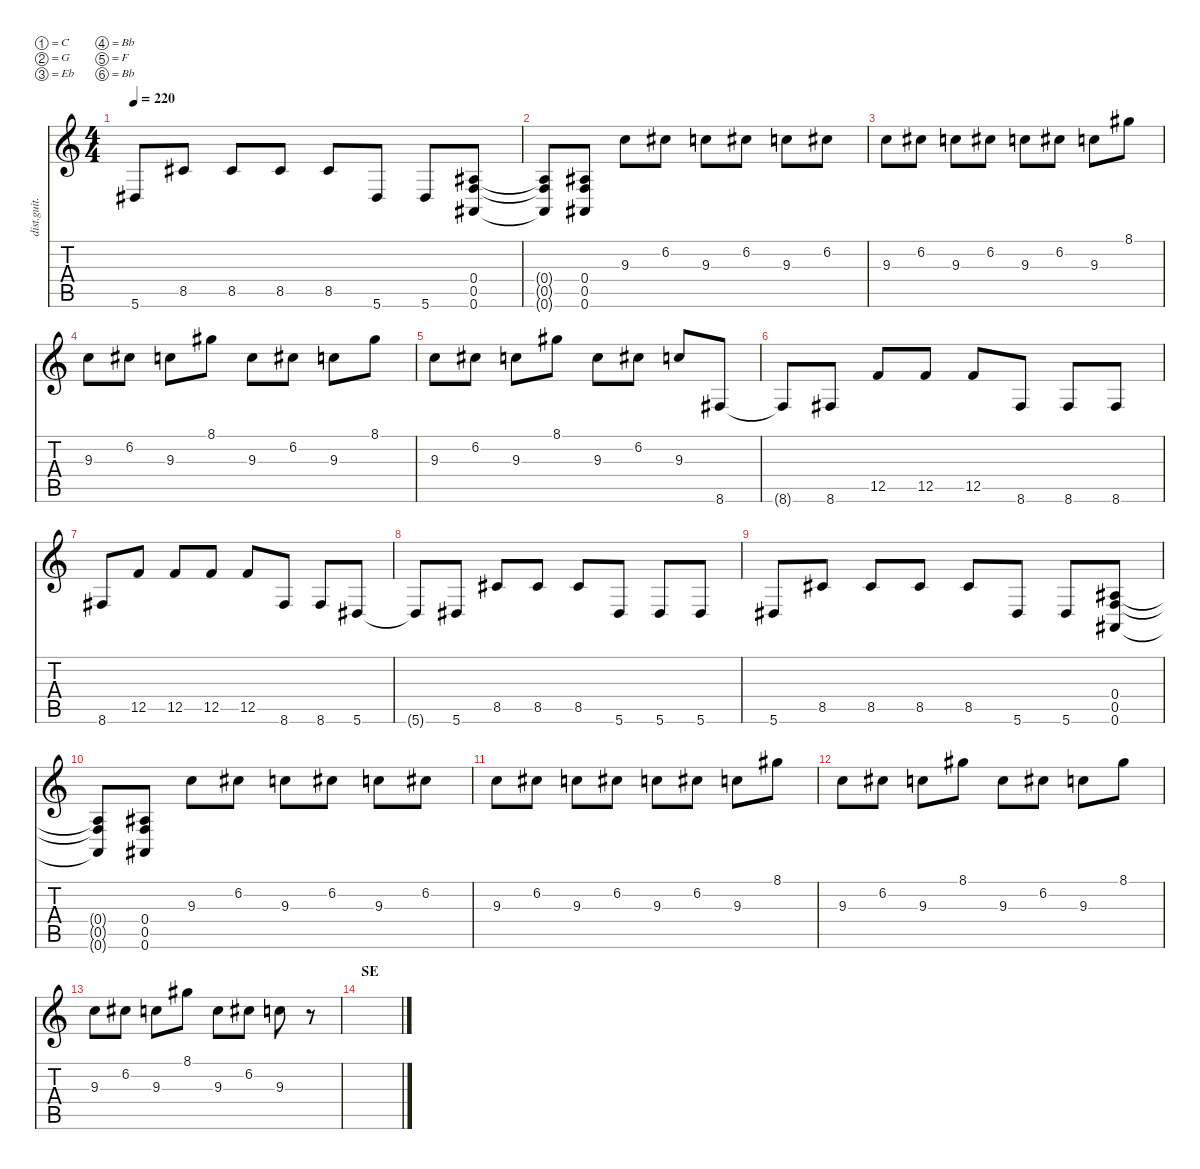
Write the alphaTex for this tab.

\defaultSystemsLayout 4
\hideDynamics
\bracketExtendMode nobrackets
\otherSystemsTrackNameOrientation horizontal
\track ("Guitar L" "dist.guit.") {instrument distortionguitar}
\staff {score tabs}
\tuning (C4 G3 Eb3 Bb2 F2 Bb1)
\ts (4 4)
\tempo 220
\clef g2
\ks c
5.6{acc #}.8{dy mf beam Up} 8.5{acc #}.8{beam Up} 8.5{acc #}.8{beam Up} 8.5{acc #}.8{beam Up} 8.5{acc #}.8{beam Up} 5.6{acc #}.8{beam Up} 5.6{acc #}.8{beam Up} (0.6{acc #} 0.5 0.4{acc #}).8{beam Up} |
(0.6{t acc #} 0.5{t} 0.4{t acc #}).8{beam Up} (0.6{acc #} 0.5 0.4{acc #}).8{beam Up} 9.3.8{beam Down} 6.2{acc #}.8{beam Down} 9.3.8{beam Down} 6.2{acc #}.8{beam Down} 9.3.8{beam Down} 6.2{acc #}.8{beam Down} |
9.3.8{beam Down} 6.2{acc #}.8{beam Down} 9.3.8{beam Down} 6.2{acc #}.8{beam Down} 9.3.8{beam Down} 6.2{acc #}.8{beam Down} 9.3.8{beam Down} 8.1{acc #}.8{beam Down} |
9.3.8{beam Down} 6.2{acc #}.8{beam Down} 9.3.8{beam Down} 8.1{acc #}.8{beam Down} 9.3.8{beam Down} 6.2{acc #}.8{beam Down} 9.3.8{beam Down} 8.1{acc #}.8{beam Down} |
9.3.8{beam Down} 6.2{acc #}.8{beam Down} 9.3.8{beam Down} 8.1{acc #}.8{beam Down} 9.3.8{beam Down} 6.2{acc #}.8{beam Down} 9.3.8{beam Up} 8.6{acc #}.8{beam Up} |
8.6{t acc #}.8{beam Up} 8.6{acc #}.8{beam Up} 12.5.8{beam Up} 12.5.8{beam Up} 12.5.8{beam Up} 8.6{acc #}.8{beam Up} 8.6{acc #}.8{beam Up} 8.6{acc #}.8{beam Up} |
8.6{acc #}.8{beam Up} 12.5.8{beam Up} 12.5.8{beam Up} 12.5.8{beam Up} 12.5.8{beam Up} 8.6{acc #}.8{beam Up} 8.6{acc #}.8{beam Up} 5.6{acc #}.8{beam Up} |
5.6{t acc #}.8{beam Up} 5.6{acc #}.8{beam Up} 8.5{acc #}.8{beam Up} 8.5{acc #}.8{beam Up} 8.5{acc #}.8{beam Up} 5.6{acc #}.8{beam Up} 5.6{acc #}.8{beam Up} 5.6{acc #}.8{beam Up} |
5.6{acc #}.8{beam Up} 8.5{acc #}.8{beam Up} 8.5{acc #}.8{beam Up} 8.5{acc #}.8{beam Up} 8.5{acc #}.8{beam Up} 5.6{acc #}.8{beam Up} 5.6{acc #}.8{beam Up} (0.6{acc #} 0.5 0.4{acc #}).8{beam Up} |
(0.6{t acc #} 0.5{t} 0.4{t acc #}).8{beam Up} (0.6{acc #} 0.5 0.4{acc #}).8{beam Up} 9.3.8{beam Down} 6.2{acc #}.8{beam Down} 9.3.8{beam Down} 6.2{acc #}.8{beam Down} 9.3.8{beam Down} 6.2{acc #}.8{beam Down} |
9.3.8{beam Down} 6.2{acc #}.8{beam Down} 9.3.8{beam Down} 6.2{acc #}.8{beam Down} 9.3.8{beam Down} 6.2{acc #}.8{beam Down} 9.3.8{beam Down} 8.1{acc #}.8{beam Down} |
9.3.8{beam Down} 6.2{acc #}.8{beam Down} 9.3.8{beam Down} 8.1{acc #}.8{beam Down} 9.3.8{beam Down} 6.2{acc #}.8{beam Down} 9.3.8{beam Down} 8.1{acc #}.8{beam Down} |
9.3.8{beam Down} 6.2{acc #}.8{beam Down} 9.3.8{beam Down} 8.1{acc #}.8{beam Down} 9.3.8{beam Down} 6.2{acc #}.8{beam Down} 9.3.8{beam Down} r.8{beam Down} |
\section ("" "SE")
